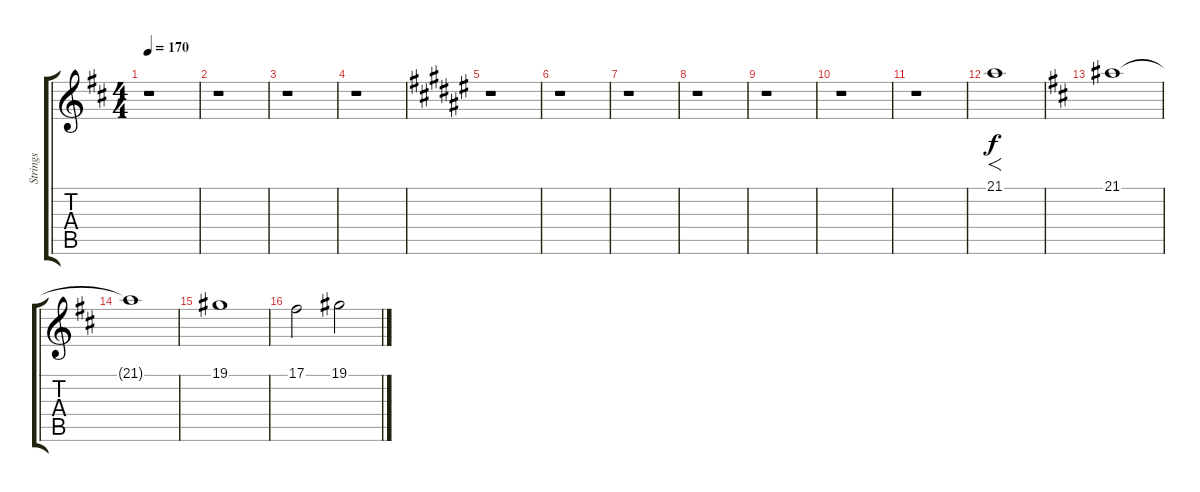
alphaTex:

\track ("Strings" "Strings") {instrument stringensemble1}
\staff {score tabs}
\tuning (Db4 Ab3 E3 B2 Gb2 B1) {hide}
\ts (4 4)
\tempo 170
\clef g2
\ks bminor
r.1{dy f} |
r.1 |
r.1 |
r.1 |
\ks d#minor
r.1 |
r.1 |
r.1 |
r.1 |
r.1 |
r.1 |
r.1 |
21.1.1{f} |
\ks bminor
21.1.1 |
21.1{t}.1 |
19.1.1 |
17.1.2 19.1.2
